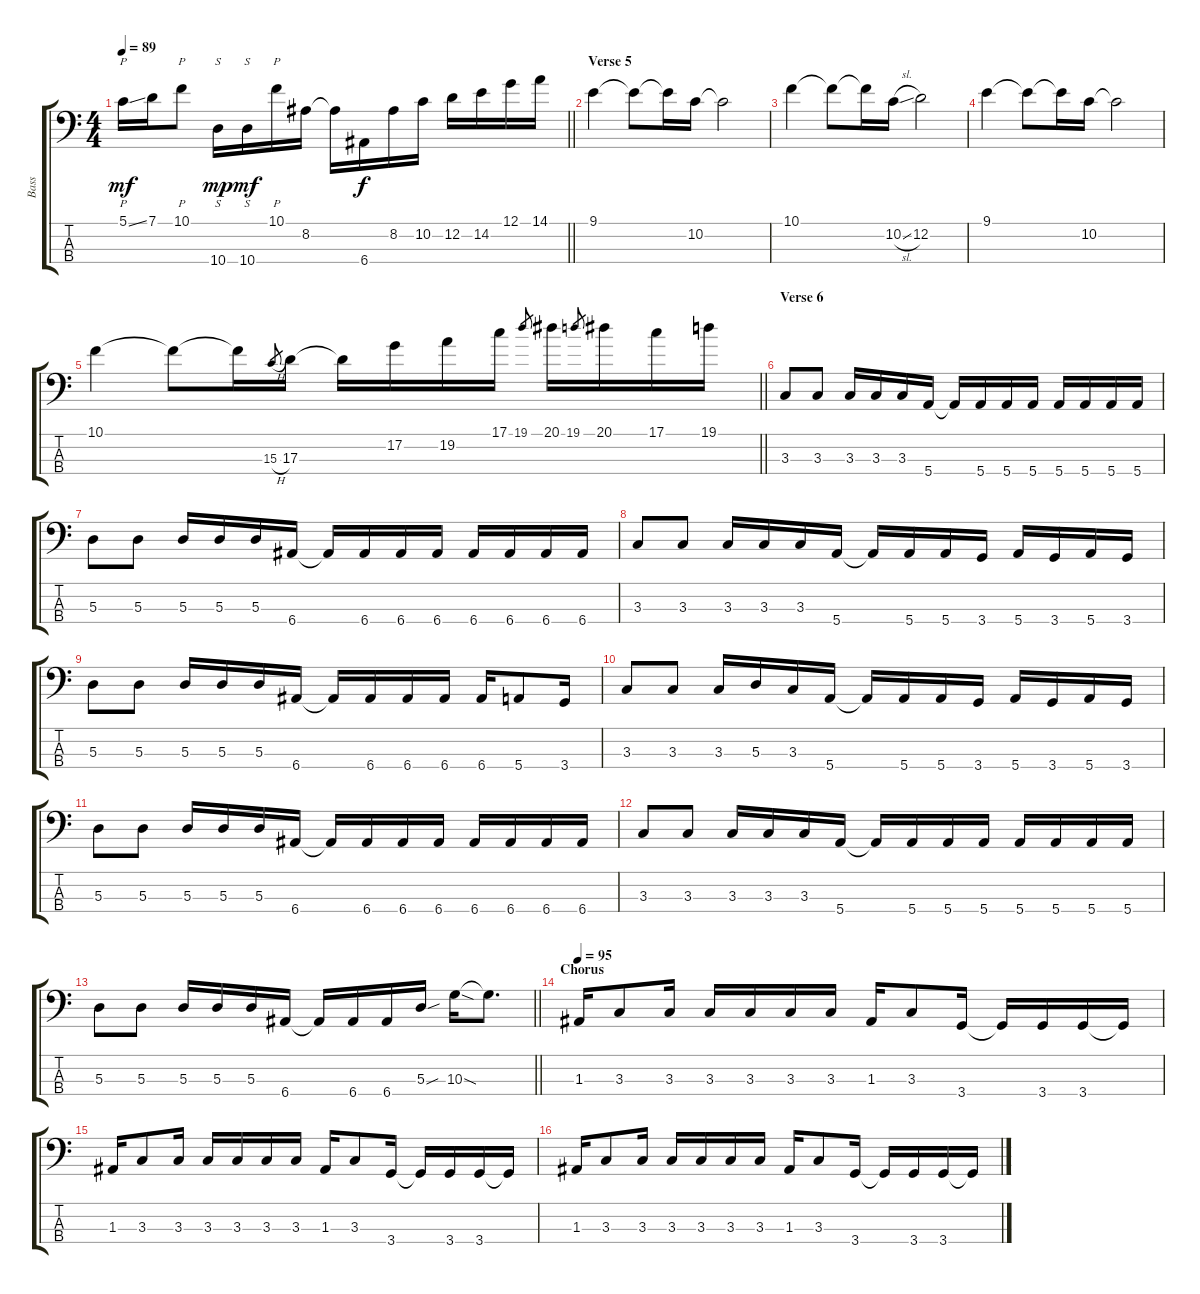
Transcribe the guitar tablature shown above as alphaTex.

\track ("Bass" "Bass") {instrument electricbassfinger}
\staff {score tabs}
\tuning (G2 D2 A1 E1) {hide}
\ts (4 4)
\tempo 89
\clef f4
\barLineRight lightlight
\ks c
5.1{ss}.16{p dy mf} 7.1.16{instrument electricbassfinger} 10.1.8{p instrument slapbass2} 10.4.16{s dy mp} 10.4.16{s dy mf} 10.1.16{p} 8.2.16{instrument electricbassfinger} 8.2{t}.16 6.4.16{dy f} 8.2.16 10.2.16 12.2.16 14.2.16 12.1.16 14.1.16 |
\section ("" "Verse 5")
9.1.4 9.1{t}.8 9.1{t}.16 10.2.16 10.2{t}.2 |
10.1.4 10.1{t}.8 10.1{t}.16 10.2{sl}.16 12.2.2 |
9.1.4 9.1{t}.8 9.1{t}.16 10.2.16 10.2{t}.2 |
\barLineRight lightlight
10.1.4 10.1{t}.8 10.1{t}.16 15.3{h}.8{gr} 17.3.16 17.3{t}.16 17.2.16 19.2.16 17.1.16 19.1.8{gr} 20.1.16 19.1.8{gr} 20.1.16 17.1.16 19.1.16 |
\section ("" "Verse 6")
3.3.8 3.3.8 3.3.16 3.3.16 3.3.16 5.4.16 5.4{t}.16 5.4.16 5.4.16 5.4.16 5.4.16 5.4.16 5.4.16 5.4.16 |
5.3.8 5.3.8 5.3.16 5.3.16 5.3.16 6.4.16 6.4{t}.16 6.4.16 6.4.16 6.4.16 6.4.16 6.4.16 6.4.16 6.4.16 |
3.3.8 3.3.8 3.3.16 3.3.16 3.3.16 5.4.16 5.4{t}.16 5.4.16 5.4.16 3.4.16 5.4.16 3.4.16 5.4.16 3.4.16 |
5.3.8 5.3.8 5.3.16 5.3.16 5.3.16 6.4.16 6.4{t}.16 6.4.16 6.4.16 6.4.16 6.4.16 5.4.8 3.4.16 |
3.3.8 3.3.8 3.3.16 5.3.16 3.3.16 5.4.16 5.4{t}.16 5.4.16 5.4.16 3.4.16 5.4.16 3.4.16 5.4.16 3.4.16 |
5.3.8 5.3.8 5.3.16 5.3.16 5.3.16 6.4.16 6.4{t}.16 6.4.16 6.4.16 6.4.16 6.4.16 6.4.16 6.4.16 6.4.16 |
3.3.8 3.3.8 3.3.16 3.3.16 3.3.16 5.4.16 5.4{t}.16 5.4.16 5.4.16 5.4.16 5.4.16 5.4.16 5.4.16 5.4.16 |
\barLineRight lightlight
5.3.8 5.3.8 5.3.16 5.3.16 5.3.16 6.4.16 6.4{t}.16 6.4.16 6.4.16 5.3{sou}.16 10.3{sod}.16 10.3{t}.8{d} |
\section ("" "Chorus")
\tempo 95
1.3.16 3.3.8 3.3.16 3.3.16 3.3.16 3.3.16 3.3.16 1.3.16 3.3.8 3.4.16 3.4{t}.16 3.4.16 3.4.16 3.4{t}.16 |
1.3.16 3.3.8 3.3.16 3.3.16 3.3.16 3.3.16 3.3.16 1.3.16 3.3.8 3.4.16 3.4{t}.16 3.4.16 3.4.16 3.4{t}.16 |
1.3.16 3.3.8 3.3.16 3.3.16 3.3.16 3.3.16 3.3.16 1.3.16 3.3.8 3.4.16 3.4{t}.16 3.4.16 3.4.16 3.4{t}.16
